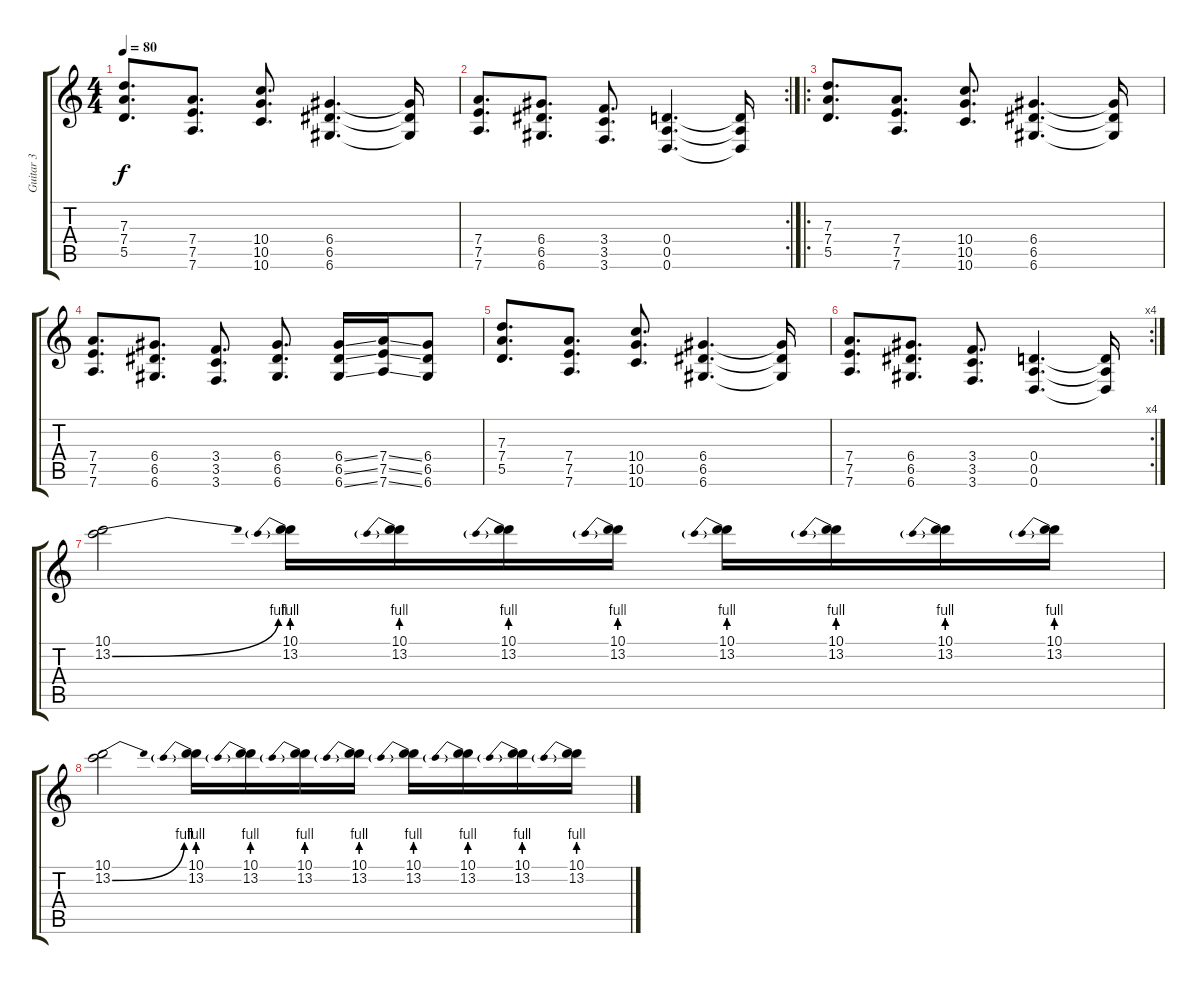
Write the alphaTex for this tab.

\track ("Guitar 3" "Guitar 3") {instrument distortionguitar}
\staff {score tabs}
\tuning (E4 B3 G3 D3 A2 D2) {hide}
\ts (4 4)
\tempo 80
\clef g2
\ks c
(7.3 7.4 5.5).8{d dy f} (7.4 7.5 7.6).8{d} (10.4 10.5 10.6).8{d} (6.4 6.5 6.6).4{d} (6.4{t} 6.5{t} 6.6{t}).16 |
\rc 2
(7.4 7.5 7.6).8{d} (6.4 6.5 6.6).8{d} (3.4 3.5 3.6).8{d} (0.4 0.5 0.6).4{d} (0.4{t} 0.5{t} 0.6{t}).16 |
\ro
(7.3 7.4 5.5).8{d} (7.4 7.5 7.6).8{d} (10.4 10.5 10.6).8{d} (6.4 6.5 6.6).4{d} (6.4{t} 6.5{t} 6.6{t}).16 |
(7.4 7.5 7.6).8{d} (6.4 6.5 6.6).8{d} (3.4 3.5 3.6).8{d} (6.4 6.5 6.6).8{d} (6.4{ss} 6.5{ss} 6.6{ss}).16 (7.4{ss} 7.5{ss} 7.6{ss}).16 (6.4 6.5 6.6).8 |
(7.3 7.4 5.5).8{d} (7.4 7.5 7.6).8{d} (10.4 10.5 10.6).8{d} (6.4 6.5 6.6).4{d} (6.4{t} 6.5{t} 6.6{t}).16 |
\rc 4
(7.4 7.5 7.6).8{d} (6.4 6.5 6.6).8{d} (3.4 3.5 3.6).8{d} (0.4 0.5 0.6).4{d} (0.4{t} 0.5{t} 0.6{t}).16 |
(10.1 13.2{be (bend 0 0 60 4)}).2 (10.1 13.2{be (prebend 0 4 60 4)}).16 (10.1 13.2{be (prebend 0 4 60 4)}).16 (10.1 13.2{be (prebend 0 4 60 4)}).16 (10.1 13.2{be (prebend 0 4 60 4)}).16 (10.1 13.2{be (prebend 0 4 60 4)}).16 (10.1 13.2{be (prebend 0 4 60 4)}).16 (10.1 13.2{be (prebend 0 4 60 4)}).16 (10.1 13.2{be (prebend 0 4 60 4)}).16 |
(10.1 13.2{be (bend 0 0 60 4)}).2 (10.1 13.2{be (prebend 0 4 60 4)}).16 (10.1 13.2{be (prebend 0 4 60 4)}).16 (10.1 13.2{be (prebend 0 4 60 4)}).16 (10.1 13.2{be (prebend 0 4 60 4)}).16 (10.1 13.2{be (prebend 0 4 60 4)}).16 (10.1 13.2{be (prebend 0 4 60 4)}).16 (10.1 13.2{be (prebend 0 4 60 4)}).16 (10.1 13.2{be (prebend 0 4 60 4)}).16
